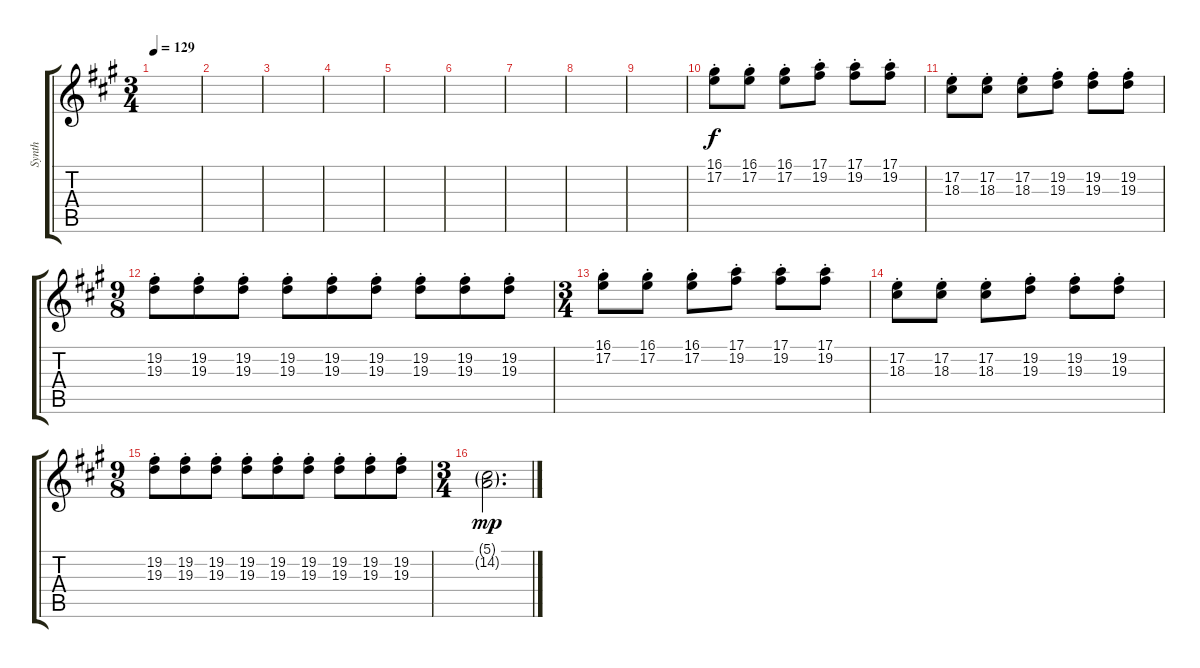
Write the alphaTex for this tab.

\track ("Synth" "Synth") {instrument electricpiano1}
\staff {score tabs}
\tuning (E4 B3 G3 D3 A2 E2) {hide}
\ts (3 4)
\tempo 129
\clef g2
\ks f#minor
|
|
|
|
|
|
|
|
|
(16.1{st} 17.2{st}).8 (16.1{st} 17.2{st}).8 (16.1{st} 17.2{st}).8 (17.1{st} 19.2{st}).8 (17.1{st} 19.2{st}).8 (17.1{st} 19.2{st}).8 |
(17.2{st} 18.3{st}).8 (17.2{st} 18.3{st}).8 (17.2{st} 18.3{st}).8 (19.2{st} 19.3{st}).8 (19.2{st} 19.3{st}).8 (19.2{st} 19.3{st}).8 |
\ts (9 8)
(19.2{st} 19.3{st}).8 (19.2{st} 19.3{st}).8 (19.2{st} 19.3{st}).8 (19.2{st} 19.3{st}).8 (19.2{st} 19.3{st}).8 (19.2{st} 19.3{st}).8 (19.2{st} 19.3{st}).8 (19.2{st} 19.3{st}).8 (19.2{st} 19.3{st}).8 |
\ts (3 4)
(16.1{st} 17.2{st}).8 (16.1{st} 17.2{st}).8 (16.1{st} 17.2{st}).8 (17.1{st} 19.2{st}).8 (17.1{st} 19.2{st}).8 (17.1{st} 19.2{st}).8 |
(17.2{st} 18.3{st}).8 (17.2{st} 18.3{st}).8 (17.2{st} 18.3{st}).8 (19.2{st} 19.3{st}).8 (19.2{st} 19.3{st}).8 (19.2{st} 19.3{st}).8 |
\ts (9 8)
(19.2{st} 19.3{st}).8 (19.2{st} 19.3{st}).8 (19.2{st} 19.3{st}).8 (19.2{st} 19.3{st}).8 (19.2{st} 19.3{st}).8 (19.2{st} 19.3{st}).8 (19.2{st} 19.3{st}).8 (19.2{st} 19.3{st}).8 (19.2{st} 19.3{st}).8 |
\ts (3 4)
(5.1{g} 14.2{g}).2{d dy mp volume 9 instrument fx6goblins}
